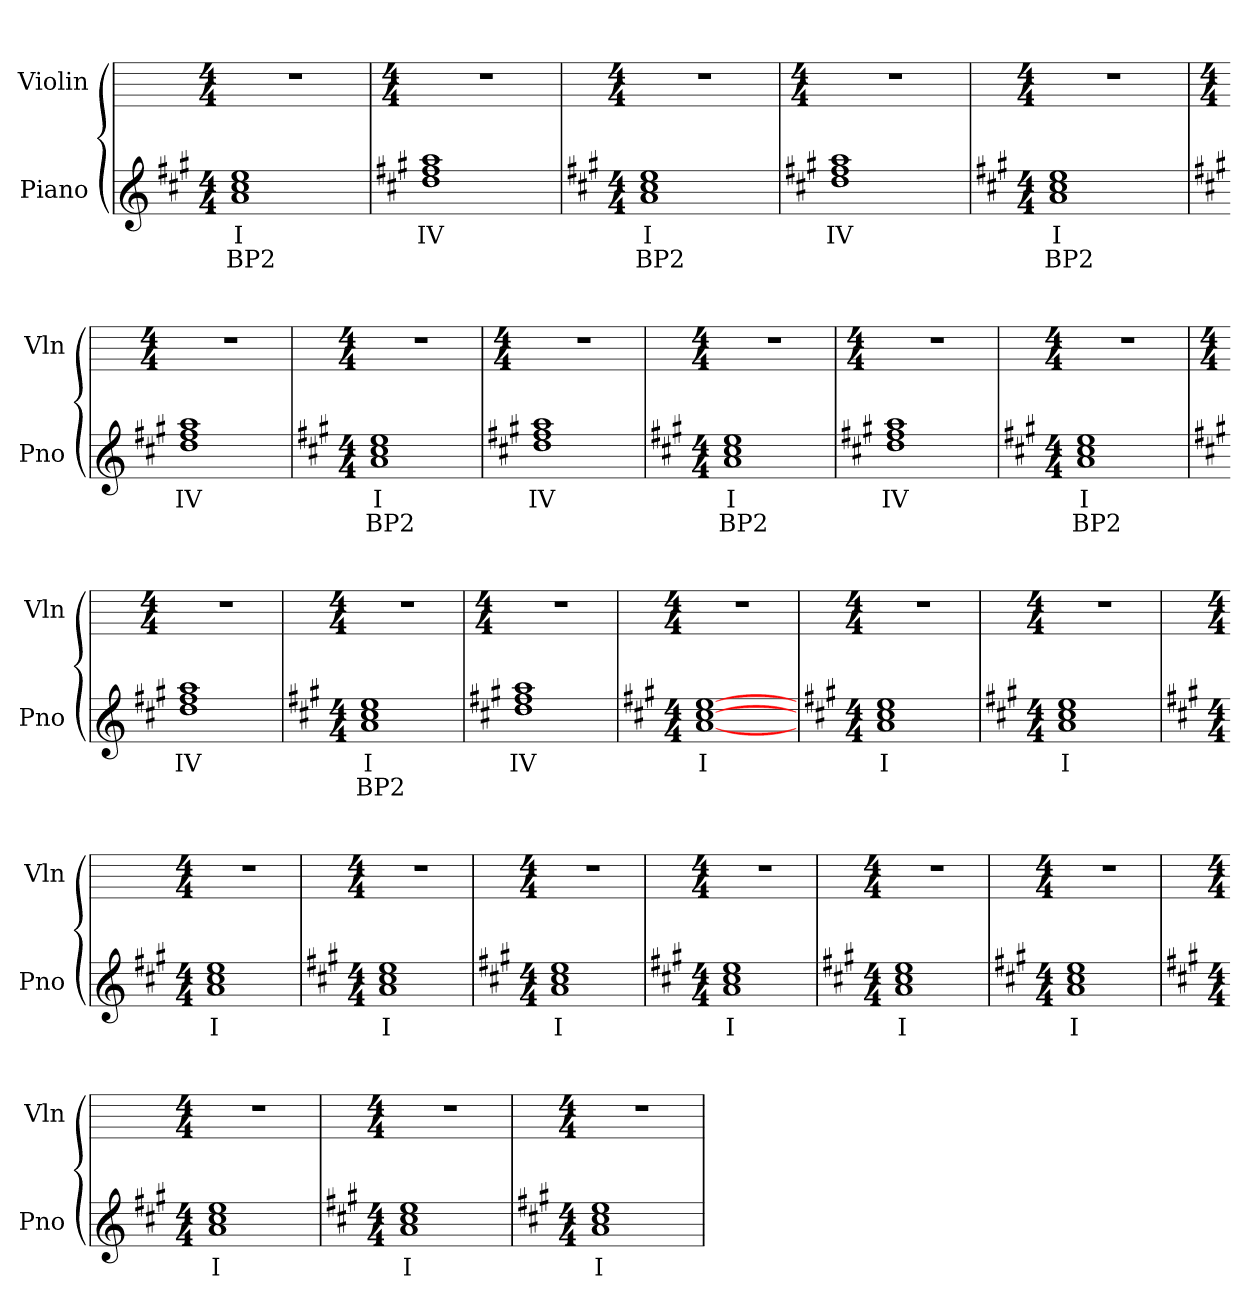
**kern	**text	**text	**kern
*part2	*part2	*part2	*part1
*staff2	*staff2	*staff2	*staff1
*I"Piano	*	*	*I"Violin
*I'Pno	*	*	*I'Vln
*k[f#c#g#]	*	*	*
*A:	*	*	*
*M4/4	*	*	*M4/4
=	=	=	=
1a 1cc# 1ee	I	BP2	1r
=	=	=	=
*k[f#c#g#]	*	*	*
*A:	*	*	*
*	*	*	*M4/4
1dd 1ff# 1aa	IV	.	1r
=	=	=	=
*k[f#c#g#]	*	*	*
*A:	*	*	*
*M4/4	*	*	*M4/4
1a 1cc# 1ee	I	BP2	1r
=	=	=	=
*k[f#c#g#]	*	*	*
*A:	*	*	*
*	*	*	*M4/4
1dd 1ff# 1aa	IV	.	1r
=	=	=	=
*k[f#c#g#]	*	*	*
*A:	*	*	*
*M4/4	*	*	*M4/4
1a 1cc# 1ee	I	BP2	1r
=	=	=	=
*k[f#c#g#]	*	*	*
*A:	*	*	*
*	*	*	*M4/4
1dd 1ff# 1aa	IV	.	1r
=	=	=	=
*k[f#c#g#]	*	*	*
*A:	*	*	*
*M4/4	*	*	*M4/4
1a 1cc# 1ee	I	BP2	1r
=	=	=	=
*k[f#c#g#]	*	*	*
*A:	*	*	*
*	*	*	*M4/4
1dd 1ff# 1aa	IV	.	1r
=	=	=	=
*k[f#c#g#]	*	*	*
*A:	*	*	*
*M4/4	*	*	*M4/4
1a 1cc# 1ee	I	BP2	1r
=	=	=	=
*k[f#c#g#]	*	*	*
*A:	*	*	*
*	*	*	*M4/4
1dd 1ff# 1aa	IV	.	1r
=	=	=	=
*k[f#c#g#]	*	*	*
*A:	*	*	*
*M4/4	*	*	*M4/4
1a 1cc# 1ee	I	BP2	1r
=	=	=	=
*k[f#c#g#]	*	*	*
*A:	*	*	*
*	*	*	*M4/4
1dd 1ff# 1aa	IV	.	1r
=	=	=	=
*k[f#c#g#]	*	*	*
*A:	*	*	*
*M4/4	*	*	*M4/4
1a 1cc# 1ee	I	BP2	1r
=	=	=	=
*k[f#c#g#]	*	*	*
*A:	*	*	*
*	*	*	*M4/4
1dd 1ff# 1aa	IV	.	1r
=	=	=	=
*k[f#c#g#]	*	*	*
*A:	*	*	*
*M4/4	*	*	*M4/4
[1a [1cc# [1ee	I	.	1r
=	=	=	=
*k[f#c#g#]	*	*	*
*A:	*	*	*
*M4/4	*	*	*M4/4
1a 1cc# 1ee	I	.	1r
=	=	=	=
*k[f#c#g#]	*	*	*
*A:	*	*	*
*M4/4	*	*	*M4/4
1a 1cc# 1ee	I	.	1r
=	=	=	=
*k[f#c#g#]	*	*	*
*A:	*	*	*
*M4/4	*	*	*M4/4
1a 1cc# 1ee	I	.	1r
=	=	=	=
*k[f#c#g#]	*	*	*
*A:	*	*	*
*M4/4	*	*	*M4/4
1a 1cc# 1ee	I	.	1r
=	=	=	=
*k[f#c#g#]	*	*	*
*A:	*	*	*
*M4/4	*	*	*M4/4
1a 1cc# 1ee	I	.	1r
=	=	=	=
*k[f#c#g#]	*	*	*
*A:	*	*	*
*M4/4	*	*	*M4/4
1a 1cc# 1ee	I	.	1r
=	=	=	=
*k[f#c#g#]	*	*	*
*A:	*	*	*
*M4/4	*	*	*M4/4
1a 1cc# 1ee	I	.	1r
=	=	=	=
*k[f#c#g#]	*	*	*
*A:	*	*	*
*M4/4	*	*	*M4/4
1a 1cc# 1ee	I	.	1r
=	=	=	=
*k[f#c#g#]	*	*	*
*A:	*	*	*
*M4/4	*	*	*M4/4
1a 1cc# 1ee	I	.	1r
=	=	=	=
*k[f#c#g#]	*	*	*
*A:	*	*	*
*M4/4	*	*	*M4/4
1a 1cc# 1ee	I	.	1r
=	=	=	=
*k[f#c#g#]	*	*	*
*A:	*	*	*
*M4/4	*	*	*M4/4
1a 1cc# 1ee	I	.	1r
=	=	=	=
*-	*-	*-	*-
